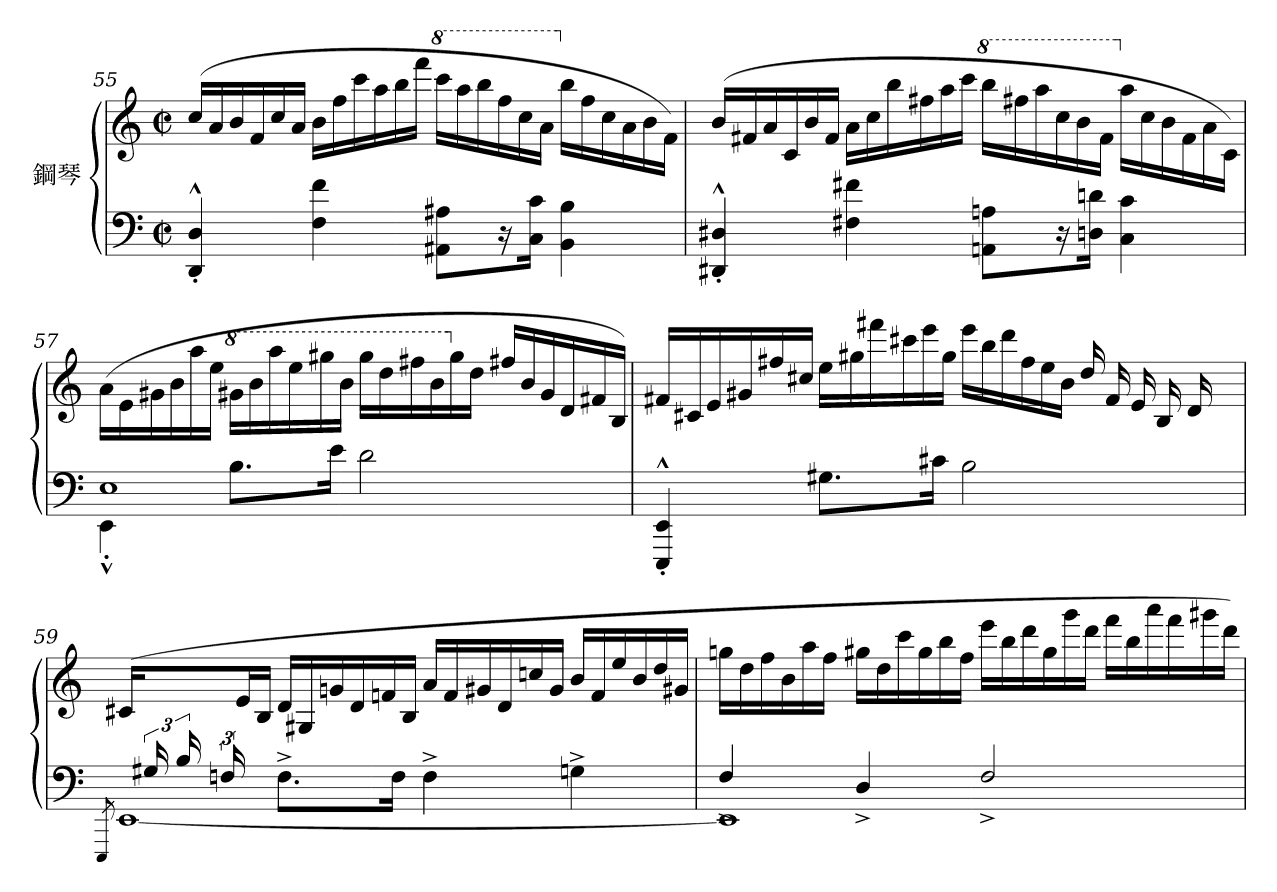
**kern	**kern
*part1	*part1
*staff2	*staff1
*I"鋼琴	*
!!LO:LB:g=z
*clefF4	*clefG2
*k[]	*k[]
*M2/2	*M2/2
*met(c|)	*met(c|)
*	*Xtuplet
=55	=55
4DD/'^^ 4D/'^^	(>24cc/LL
.	24a/
.	24b/
.	24f/
.	24cc/
.	24a/JJ
4F\ 4f\	24b\LL
.	24ff\
.	24ccc\
.	24aa\
.	24bb\
.	24fff\JJ
*	*8va
8AA#X\ 8A#X\L	24cccc\LL
.	24aaa\
.	24bbb\
16r	24fff\
.	24ccc\
16C\ 16c\Jk	.
.	24aa\JJ
*	*X8va
4BB\ 4B\	24bb\LL
.	24ff\
.	24cc\
.	24a\
.	24b\
.	24f\JJ)
=56	=56
4DD#X/'^^ 4D#X/'^^	(>24b/LL
.	24f#X/
.	24a/
.	24c/
.	24b/
.	24f#/JJ
4F#X\ 4f#X\	24a\LL
.	24cc\
.	24bb\
.	24ff#X\
.	24aa\
.	24ccc\JJ
*	*8va
8AAn\ 8An\L	24bbb\LL
.	24fff#X\
.	24aaa\
16r	24ccc\
.	24bb\
16Dn\ 16dn\Jk	.
.	24ff#\JJ
*	*X8va
4C\ 4c\	24aa\LL
.	24cc\
.	24b\
.	24f#\
.	24a\
.	24c\JJ)
!!LO:LB:g=z
=57	=57
*^	*
1E	4EE'^^\	(>24a\LL
.	.	24e\
.	.	24g#X\
.	.	24b\
.	.	24aa\
.	.	24ee\JJ
*	*	*8va
.	8.B\L	24gg#X\LL
.	.	24bb\
.	.	24aaa\
.	.	24eee\
.	.	24ggg#X\
.	16e\Jk	.
.	.	24bb\JJ
.	2d\	24ggg#\LL
.	.	24ddd\
.	.	24fff#X\
.	.	24bb\
*	*	*X8va
.	.	24gg#\
.	.	24dd\JJ
.	.	24ff#X/LL
.	.	24b/
.	.	24g#/
.	.	24d/
.	.	24f#X/
.	.	24B/JJ)
=58	=58	=58
24%23ryy	4EEE/'^^ 4EE/'^^	(>24f#X/LL
.	.	24c#X/
.	.	24e/
.	.	24g#X/
.	.	24ff#X/
.	.	24cc#X/JJ
.	8.G#X\L	24ee\LL
.	.	24gg#X\
.	.	24fff#X\
.	.	24ccc#X\
.	.	24eee\
.	16c#X\Jk	.
.	.	24gg#\JJ
.	2B\	24eee\LL
.	.	24bb\
.	.	24ddd\
.	.	24ff#\
.	.	24ee\
.	.	24b\JJ
.	.	24dd/LL
.	.	24f#/
.	.	24e/
.	.	24B/
.	.	24d/
24F#X/JJ)	.	24ryy
!!LO:LB:g=z
=59	=59	=59
.	8qEEE/	.
*	*^	*
24ryy	[1EE	4ryy	(>24c#X/LL
24G#X/	.	.	8ryy
24B/	.	.	.
24Fn/	.	.	.
6%5ryy	.	.	24e/
.	.	.	24B/JJ
.	.	8.F^\L	24d/LL
.	.	.	24G#X/
.	.	.	24gn/
.	.	.	24d/
.	.	.	24fn/
.	.	16F\Jk	.
.	.	.	24B/JJ
.	.	4F^\	24a/LL
.	.	.	24f/
.	.	.	24g#X/
.	.	.	24d/
.	.	.	24ccn/
.	.	.	24g#/JJ
.	.	4Gn^\	24b/LL
.	.	.	24f/
.	.	.	24ee/
.	.	.	24b/
.	.	.	24dd/
.	.	.	24g#X/JJ
*	*v	*v	*
=60	=60	=60
1EE]	4F^/	24ggn\LL
.	.	24dd\
.	.	24ff\
.	.	24b\
.	.	24aa\
.	.	24ff\JJ
.	4D^/	24gg#X\LL
.	.	24dd\
.	.	24ccc\
.	.	24gg#\
.	.	24bb\
.	.	24ff\JJ
.	2F^/	24eee\LL
.	.	24bb\
.	.	24ddd\
.	.	24gg#\
.	.	24ggg\
.	.	24ddd\JJ
.	.	24fff\LL
.	.	24bb\
.	.	24aaa\
.	.	24fff\
.	.	24ggg#X\
.	.	24ddd\JJ)
*v	*v	*
=	=
*-	*-
